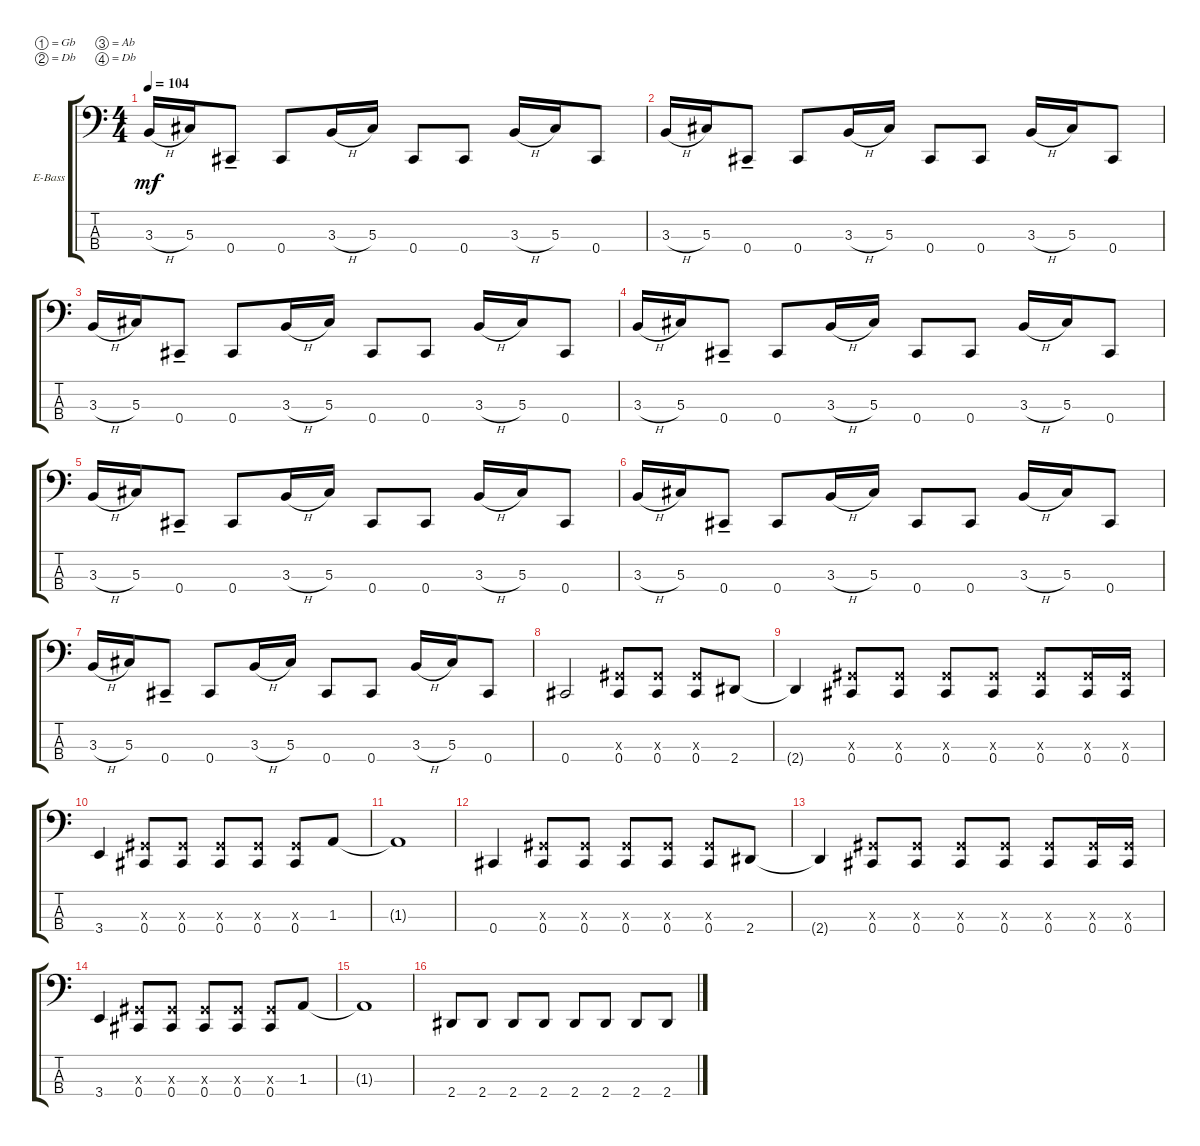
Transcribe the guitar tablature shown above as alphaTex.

\bracketExtendMode groupsimilarinstruments
\firstSystemTrackNameOrientation horizontal
\otherSystemsTrackNameOrientation horizontal
\track ("Electric Bass" "E-Bass") {instrument electricbassfinger}
\staff {score tabs}
\tuning (Gb2 Db2 Ab1 Db1)
\ts (4 4)
\tempo 104
\clef f4
\ks c
3.3{h}.16{dy mf} 5.3.16 0.4{ten}.8 0.4.8 3.3{h}.16 5.3.16 0.4.8 0.4.8 3.3{h}.16 5.3.16 0.4.8 |
3.3{h}.16 5.3.16 0.4{ten}.8 0.4.8 3.3{h}.16 5.3.16 0.4.8 0.4.8 3.3{h}.16 5.3.16 0.4.8 |
3.3{h}.16 5.3.16 0.4{ten}.8 0.4.8 3.3{h}.16 5.3.16 0.4.8 0.4.8 3.3{h}.16 5.3.16 0.4.8 |
3.3{h}.16 5.3.16 0.4{ten}.8 0.4.8 3.3{h}.16 5.3.16 0.4.8 0.4.8 3.3{h}.16 5.3.16 0.4.8 |
3.3{h}.16 5.3.16 0.4{ten}.8 0.4.8 3.3{h}.16 5.3.16 0.4.8 0.4.8 3.3{h}.16 5.3.16 0.4.8 |
3.3{h}.16 5.3.16 0.4{ten}.8 0.4.8 3.3{h}.16 5.3.16 0.4.8 0.4.8 3.3{h}.16 5.3.16 0.4.8 |
3.3{h}.16 5.3.16 0.4{ten}.8 0.4.8 3.3{h}.16 5.3.16 0.4.8 0.4.8 3.3{h}.16 5.3.16 0.4.8 |
0.4.2 (0.4 0.3{x}).8 (0.4 0.3{x}).8 (0.4 0.3{x}).8 2.4.8 |
2.4{t}.4 (0.4 0.3{x}).8 (0.4 0.3{x}).8 (0.4 0.3{x}).8 (0.4 0.3{x}).8 (0.4 0.3{x}).8 (0.4 0.3{x}).16 (0.4 0.3{x}).16 |
3.4.4 (0.4 0.3{x}).8 (0.4 0.3{x}).8 (0.4 0.3{x}).8 (0.4 0.3{x}).8 (0.4 0.3{x}).8 1.3.8 |
1.3{t}.1 |
0.4.4 (0.3{x} 0.4).8 (0.4 0.3{x}).8 (0.4 0.3{x}).8 (0.4 0.3{x}).8 (0.4 0.3{x}).8 2.4.8 |
2.4{t}.4 (0.4 0.3{x}).8 (0.4 0.3{x}).8 (0.4 0.3{x}).8 (0.4 0.3{x}).8 (0.4 0.3{x}).8 (0.4 0.3{x}).16 (0.4 0.3{x}).16 |
3.4.4 (0.4 0.3{x}).8 (0.4 0.3{x}).8 (0.4 0.3{x}).8 (0.4 0.3{x}).8 (0.4 0.3{x}).8 1.3.8 |
1.3{t}.1 |
2.4.8 2.4.8 2.4.8 2.4.8 2.4.8 2.4.8 2.4.8 2.4.8
